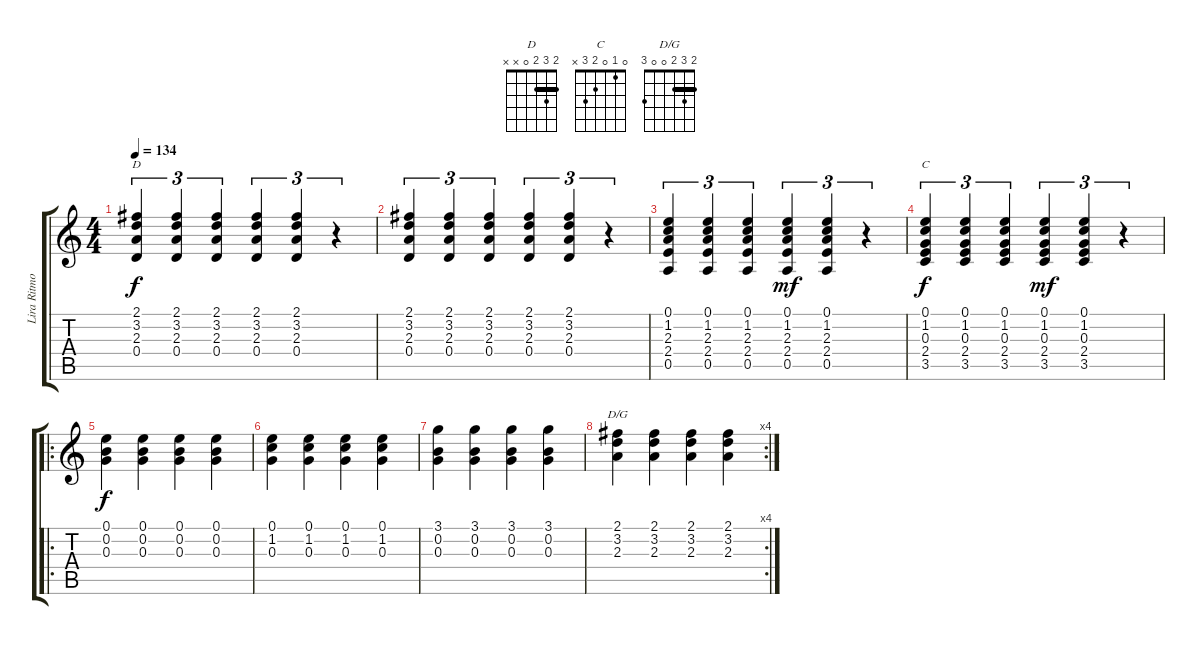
\track ("Lira Ritmo" "Lira Ritmo") {instrument distortionguitar}
\staff {score tabs}
\tuning (E4 B3 G3 D3 A2 E2) {hide}
\chord ("D" 2 3 2 0 x x) {barre 2}
\chord ("C" 0 1 0 2 3 x)
\chord ("D/G" 2 3 2 0 0 3) {barre 2}
\ts (4 4)
\tempo 134
\clef g2
\ks c
(2.1 3.2 2.3 0.4).4{tu (3 2) ch "D" dy f} (2.1 3.2 2.3 0.4).4{tu (3 2)} (2.1 3.2 2.3 0.4).4{tu (3 2)} (2.1 3.2 2.3 0.4).4{tu (3 2)} (2.1 3.2 2.3 0.4).4{tu (3 2)} r.4{tu (3 2)} |
(2.1 3.2 2.3 0.4).4{tu (3 2)} (2.1 3.2 2.3 0.4).4{tu (3 2)} (2.1 3.2 2.3 0.4).4{tu (3 2)} (2.1 3.2 2.3 0.4).4{tu (3 2)} (2.1 3.2 2.3 0.4).4{tu (3 2)} r.4{tu (3 2)} |
(0.1 1.2 2.3 2.4 0.5).4{tu (3 2)} (0.1 1.2 2.3 2.4 0.5).4{tu (3 2)} (0.1 1.2 2.3 2.4 0.5).4{tu (3 2)} (0.1 1.2 2.3 2.4 0.5).4{tu (3 2) dy mf} (0.1 1.2 2.3 2.4 0.5).4{tu (3 2)} r.4{tu (3 2)} |
(0.1 1.2 0.3 2.4 3.5).4{tu (3 2) ch "C" dy f} (0.1 1.2 0.3 2.4 3.5).4{tu (3 2)} (0.1 1.2 0.3 2.4 3.5).4{tu (3 2)} (0.1 1.2 0.3 2.4 3.5).4{tu (3 2) dy mf} (0.1 1.2 0.3 2.4 3.5).4{tu (3 2)} r.4{tu (3 2)} |
\ro
(0.1 0.2 0.3).4{dy f} (0.1 0.2 0.3).4 (0.1 0.2 0.3).4 (0.1 0.2 0.3).4 |
(0.1 1.2 0.3).4 (0.1 1.2 0.3).4 (0.1 1.2 0.3).4 (0.1 1.2 0.3).4 |
(3.1 0.2 0.3).4 (3.1 0.2 0.3).4 (3.1 0.2 0.3).4 (3.1 0.2 0.3).4 |
\rc 4
(2.1 3.2 2.3).4{ch "D/G"} (2.1 3.2 2.3).4 (2.1 3.2 2.3).4 (2.1 3.2 2.3).4
